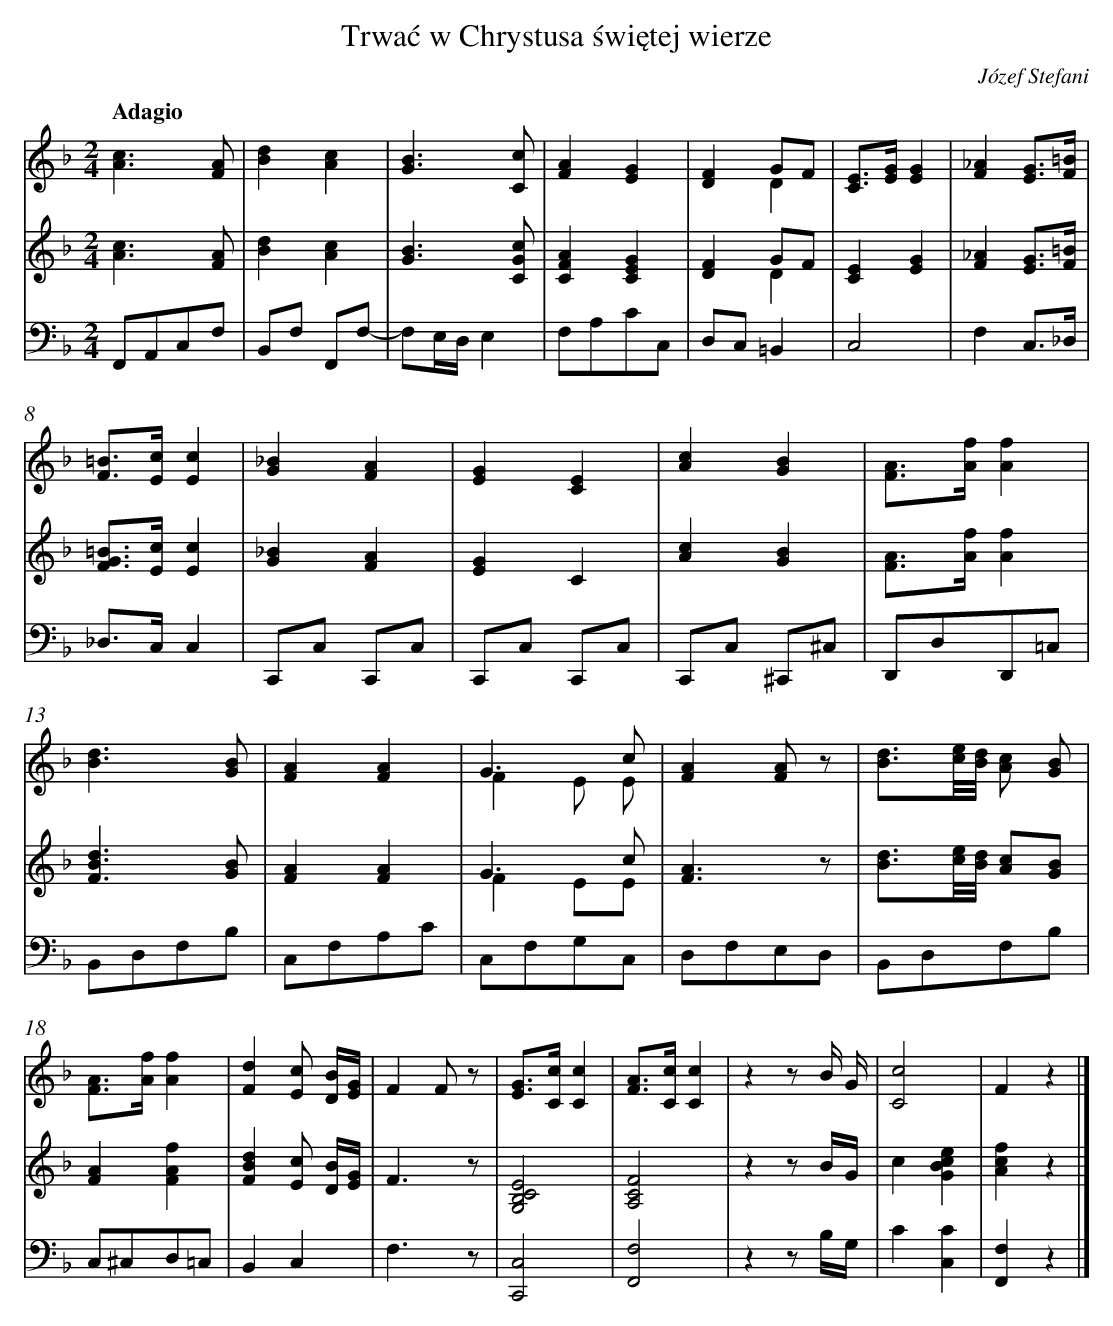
X:1
T: Trwać w Chrystusa świętej wierze
C: Józef Stefani
L: 1/8
M: 2/4
Q: "Adagio"
V: 1 clef=treble
V: 2 clef=treble
V: 3 clef=bass
K: F
[V:1] [c3A3][AF] |
[V:2] [c3A3][AF] |
[V:3] F,,A,,C,F, |
[V:1] [d2B2][c2A2] |
[V:2] [d2B2][c2A2] |
[V:3] B,,F, F,,F,- |
[V:1] [B3G3][cC] |
[V:2] [B3G3][cGC] |
[V:3] F,E,/D,/E,2 |
[V:1] [A2F2][G2E2] |
[V:2] [A2F2C2][G2E2C2] |
[V:3] F,A,CC, |
[V:1] [F2D2]GF & x2D2 |
[V:2] [F2D2]GF & x2D2 |
[V:3] D,C,=B,,2 |
[V:1] [EC]>[GE][G2E2] |
[V:2] [E2C2][G2E2] |
[V:3] C,4 |
[V:1] [_A2F2][G3/E3/][=B/F/] |
[V:2] [_A2F2][G3/E3/][=B/F/] |
[V:3] F,2C,3/_D,/ |
[V:1] [=BF]>[cE][c2E2] |
[V:2] [=BGF]>[cE][c2E2] |
[V:3] _D,>C,C,2 |
[V:1] [_B2G2][A2F2] |
[V:2] [_B2G2][A2F2] |
[V:3] C,,C, C,,C, |
[V:1] [G2E2][E2C2] |
[V:2] [G2E2]C2 |
[V:3] C,,C, C,,C, |
[V:1] [c2A2][B2G2] |
[V:2] [c2A2][B2G2] |
[V:3] C,,C, ^C,,^C, |
[V:1] [AF]>[fA][f2A2] |
[V:2] [AF]>[fA][f2A2] |
[V:3] D,,D,D,,=C, |
[V:1] [d3B3][BG] |
[V:2] [d3B3F3][BG] |
[V:3] B,,D,F,B, |
[V:1] [A2F2][A2F2] |
[V:2] [A2F2][A2F2] |
[V:3] C,F,A,C |
[V:1] G3c & F2E E |
[V:2] G3c & F2EE |
[V:3] C,F,G,C, |
[V:1] [A2F2][AF] z |
[V:2] [A3F3]z |
[V:3] D,F,E,D, |
[V:1] [d3/B3/][e//c//][d//B//] [cA] [BG] |
[V:2] [d3/B3/][e//c//][d//B//] [cA][BG] |
[V:3] B,,D,F,B, |
[V:1] [AF]>[fA][f2A2] |
[V:2] [A2F2][f2A2F2] |
[V:3] C,^C,D,=C, |
[V:1] [d2F2][cE] [B/D/][G/E/] |
[V:2] [d2B2F2][cE] [B/D/][G/E/] |
[V:3] B,,2C,2 |
[V:1] F2F z |
[V:2] F3z |
[V:3] F,3z |
[V:1] [GE]>[cC][c2C2] |
[V:2] [E4C4B,4G,4] |
[V:3] [C,4C,,4] |
[V:1] [AF]>[cC][c2C2] |
[V:2] [F4C4A,4] |
[V:3] [F,4F,,4] |
[V:1] z2z B/ G/ |
[V:2] z2z B/G/ |
[V:3] z2z B,/G,/ |
[V:1] [c4C4] |
[V:2] c2[e2c2B2G2] |
[V:3] C2[C2C,2] |
[V:1] F2z2 |]
[V:2] [f2c2A2]z2 |]
[V:3] [F,2F,,2]z2 |]
